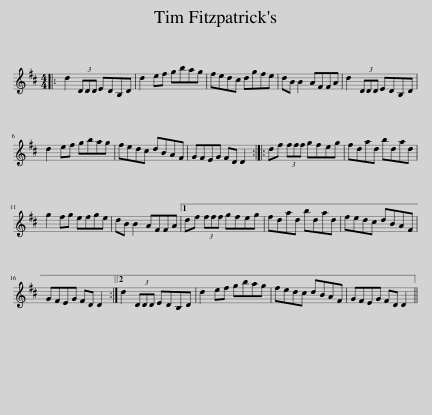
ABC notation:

X:1
L:1/8
M:4/4
I:linebreak $
K:D
V:1 treble
V:1
|: d2 (3DDD EDB,D | d2 ef gbag | fedc dgfe | dB B2 AFFA | d2 (3DDD EDB,D |$ %5
 d2 ef gbag | fedc dBAF | GFEG FD D2 :: df (3fff gfeg | fdad bdad |$ %10
 g2 fg efge | dB B2 AFFA |1 df (3fff gfeg | fdad bdad | fedc dBAF |$ %15
 GFEG FD D2 :|2 d2 (3DDD EDB,D | d2 ef gbag | fedc dBAF | GFEG FD D2 || %20
